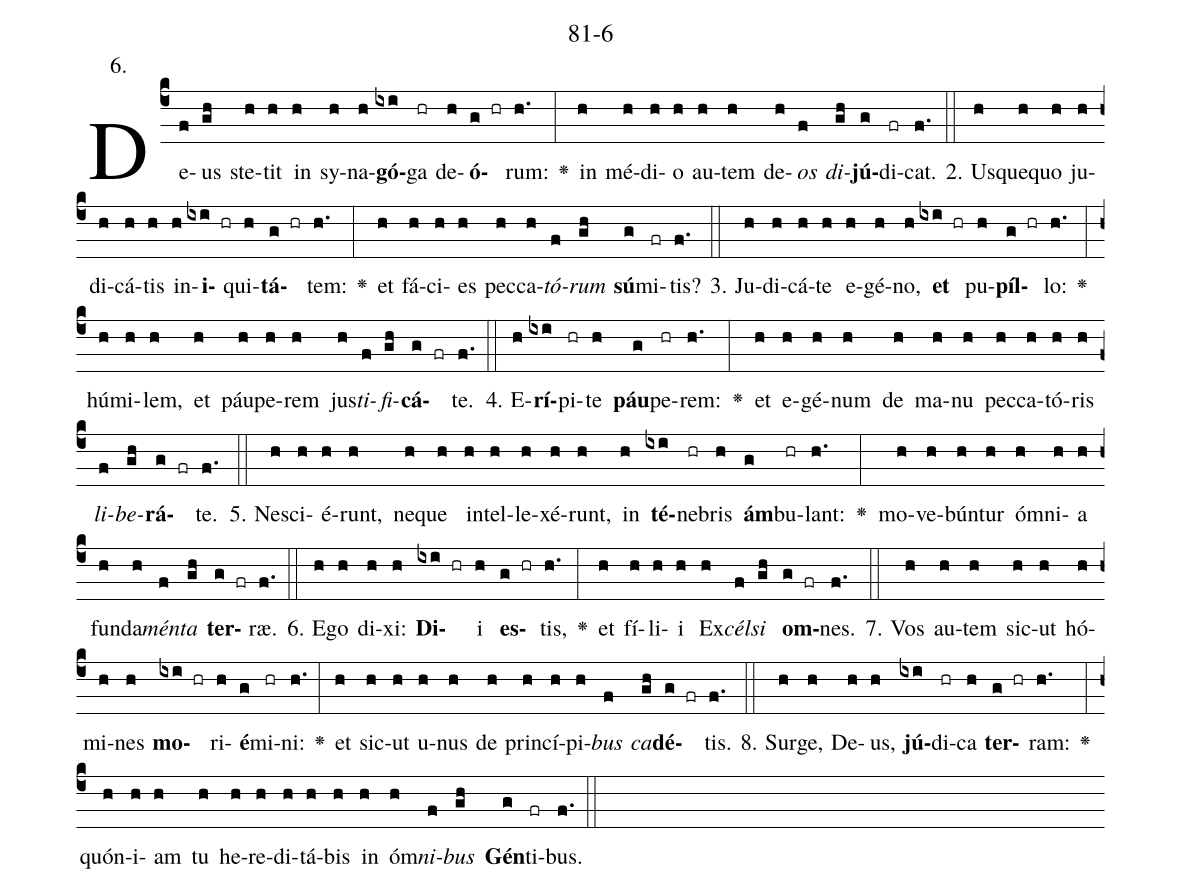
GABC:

name: 81-6;
annotation: 6.;
%%
(c4)De(f)us(gh) ste(h)tit(h) in(h) sy(h)na(h)<b>gó</b>(ixi)ga(hr) de(h)<b>ó</b>(g hr)rum:(h.) <v>\greheightstar</v>(:) in(h) mé(h)di(h)o(h) au(h)tem(h) de(h)<i>os</i>(f) <i>di</i>(gh)<b>jú</b>(g)di(fr)cat.(f.) (::)
2. Us(h)que(h)quo(h) ju(h)di(h)cá(h)tis(h) in(h)<b>i</b>(ixi hr)qui(h)<b>tá</b>(g hr)tem:(h.) <v>\greheightstar</v>(:) et(h) fá(h)ci(h)es(h) pec(h)ca(h)<i>tó</i>(f)<i>rum</i>(gh) <b>sú</b>(g)mi(fr)tis?(f.) (::)
3. Ju(h)di(h)cá(h)te(h) e(h)gé(h)no,(h) <b>et</b>(ixi hr) pu(h)<b>píl</b>(g hr)lo:(h.) <v>\greheightstar</v>(:) hú(h)mi(h)lem,(h) et(h) páu(h)pe(h)rem(h) jus(h)<i>ti</i>(f)<i>fi</i>(gh)<b>cá</b>(g fr)te.(f.) (::)
4. E(h)<b>rí</b>(ixi)pi(hr)te(h) <b>páu</b>(g)pe(hr)rem:(h.) <v>\greheightstar</v>(:) et(h) e(h)gé(h)num(h) de(h) ma(h)nu(h) pec(h)ca(h)tó(h)ris(h) <i>li</i>(f)<i>be</i>(gh)<b>rá</b>(g fr)te.(f.) (::)
5. Ne(h)sci(h)é(h)runt,(h) ne(h)que(h) in(h)tel(h)le(h)xé(h)runt,(h) in(h) <b>té</b>(ixi)ne(hr)bris(h) <b>ám</b>(g)bu(hr)lant:(h.) <v>\greheightstar</v>(:) mo(h)ve(h)bún(h)tur(h) óm(h)ni(h)a(h) fun(h)da(h)<i>mén</i>(f)<i>ta</i>(gh) <b>ter</b>(g fr)ræ.(f.) (::)
6. E(h)go(h) di(h)xi:(h) <b>Di</b>(ixi hr)i(h) <b>es</b>(g hr)tis,(h.) <v>\greheightstar</v>(:) et(h) fí(h)li(h)i(h) Ex(h)<i>cél</i>(f)<i>si</i>(gh) <b>om</b>(g fr)nes.(f.) (::)
7. Vos(h) au(h)tem(h) sic(h)ut(h) hó(h)mi(h)nes(h) <b>mo</b>(ixi hr)ri(h)<b>é</b>(g)mi(hr)ni:(h.) <v>\greheightstar</v>(:) et(h) sic(h)ut(h) u(h)nus(h) de(h) prin(h)cí(h)pi(h)<i>bus</i>(f) <i>ca</i>(gh)<b>dé</b>(g fr)tis.(f.) (::)
8. Sur(h)ge,(h) De(h)us,(h) <b>jú</b>(ixi)di(hr)ca(h) <b>ter</b>(g hr)ram:(h.) <v>\greheightstar</v>(:) quón(h)i(h)am(h) tu(h) he(h)re(h)di(h)tá(h)bis(h) in(h) óm(h)<i>ni</i>(f)<i>bus</i>(gh) <b>Gén</b>(g)ti(fr)bus.(f.) (::)
